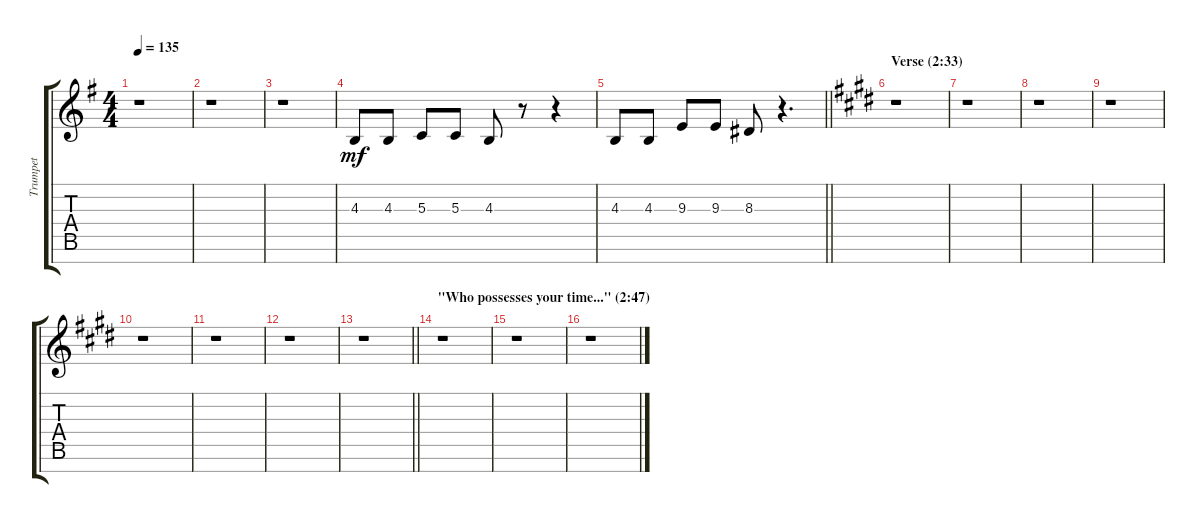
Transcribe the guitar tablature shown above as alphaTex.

\track ("Trumpet" "Trumpet") {instrument trumpet}
\staff {score tabs}
\tuning (E4 B3 G3 D3 A2 E2 B1) {hide}
\ts (4 4)
\tempo 135
\clef g2
\ks eminor
r.1{dy mf} |
r.1 |
r.1 |
4.3.8 4.3.8 5.3.8 5.3.8 4.3.8 r.8 r.4 |
\barLineRight lightlight
4.3.8 4.3.8 9.3.8 9.3.8 8.3.8 r.4{d} |
\section ("" "Verse (2:33)")
\ks c#minor
r.1 |
r.1 |
r.1 |
r.1 |
r.1 |
r.1 |
r.1 |
\barLineRight lightlight
r.1 |
\section ("" "\"Who possesses your time...\" (2:47)")
r.1 |
r.1 |
r.1
